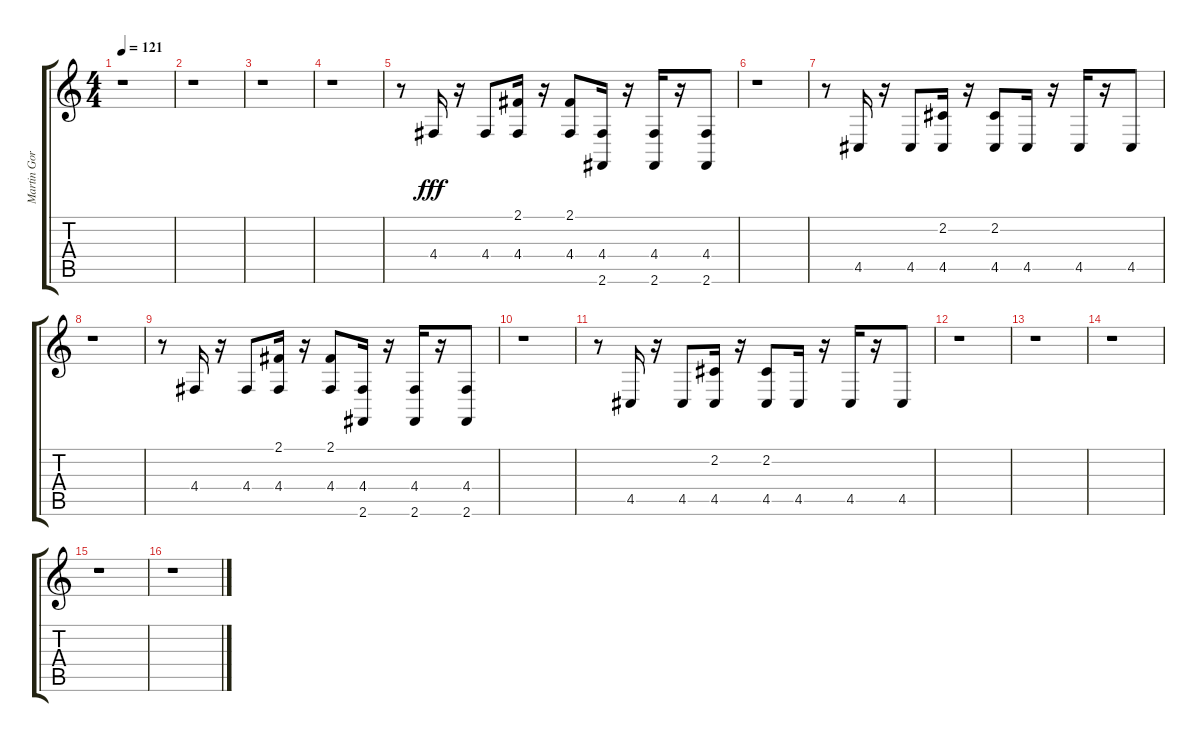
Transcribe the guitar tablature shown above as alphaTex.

\track ("Martin Gore - Synth III" "Martin Gor") {instrument celesta}
\staff {score tabs}
\tuning (E4 B3 G3 D3 A2 E2) {hide}
\ts (4 4)
\tempo 121
\clef g2
\ks c
r.1{dy fff} |
r.1 |
r.1 |
r.1 |
r.8 4.4.16{balance 8} r.16 4.4.8 (2.1 4.4).16{balance 16} r.16 (2.1 4.4).8 (4.4 2.6).16{balance 0} r.16 (4.4 2.6).16 r.16 (4.4 2.6).8 |
r.1 |
r.8 4.5.16{balance 8} r.16 4.5.8 (2.2 4.5).16{balance 16} r.16 (2.2 4.5).8 4.5.16{balance 0} r.16 4.5.16 r.16 4.5.8 |
r.1 |
r.8 4.4.16{balance 8} r.16 4.4.8 (2.1 4.4).16{balance 16} r.16 (2.1 4.4).8 (4.4 2.6).16{balance 0} r.16 (4.4 2.6).16 r.16 (4.4 2.6).8 |
r.1 |
r.8 4.5.16{balance 8} r.16 4.5.8 (2.2 4.5).16{balance 16} r.16 (2.2 4.5).8 4.5.16{balance 0} r.16 4.5.16 r.16 4.5.8 |
r.1 |
r.1 |
r.1 |
r.1 |
r.1
